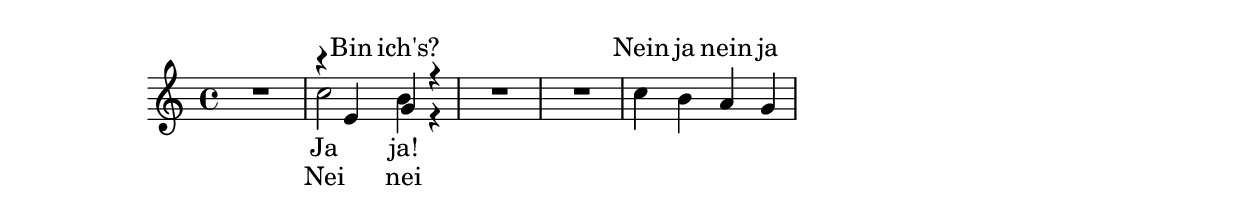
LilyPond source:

\version "2.18.2"

"//music" = \relative c {
  <<
    \new Voice = "voice1" {
      R1*1

      <<
        {
          \voiceOne
          r4 e' g r
        }

        \new Voice = "voice2" {
          \voiceTwo
          c2 b4 r
        }
      >>

      \oneVoice
      R1*2
      c4 b a g
    }
  >>
}
"//lyrics/voice1/1" = \lyricmode {
  Bin ich's?
  Nein ja nein ja
}
"//lyrics/voice2/1" = \lyricmode {
  Ja ja!
}
"//lyrics/voice2/2" = \lyricmode {
  Nei nei
}

\book {
  \header {
  }

  \bookpart {
    \score {
      \new OrchestraGroup \with { } <<
        \new StaffGroup \with { \consists "Bar_number_engraver" } <<
          <<
          \new Staff = Staff \with { }
          \context Staff = Staff {
            \"//music"
          }
          \new Lyrics \with { alignAboveContext = "Staff" } {
            \lyricsto "voice1" { \"//lyrics/voice1/1" }
          }

          \new Lyrics \with { } {
            \lyricsto "voice2" { \"//lyrics/voice2/1" }
          }

          \new Lyrics \with { } {
            \lyricsto "voice2" { \"//lyrics/voice2/2" }
          }
          >>
        >>
      >>
      \layout { }
    }
  }
}
